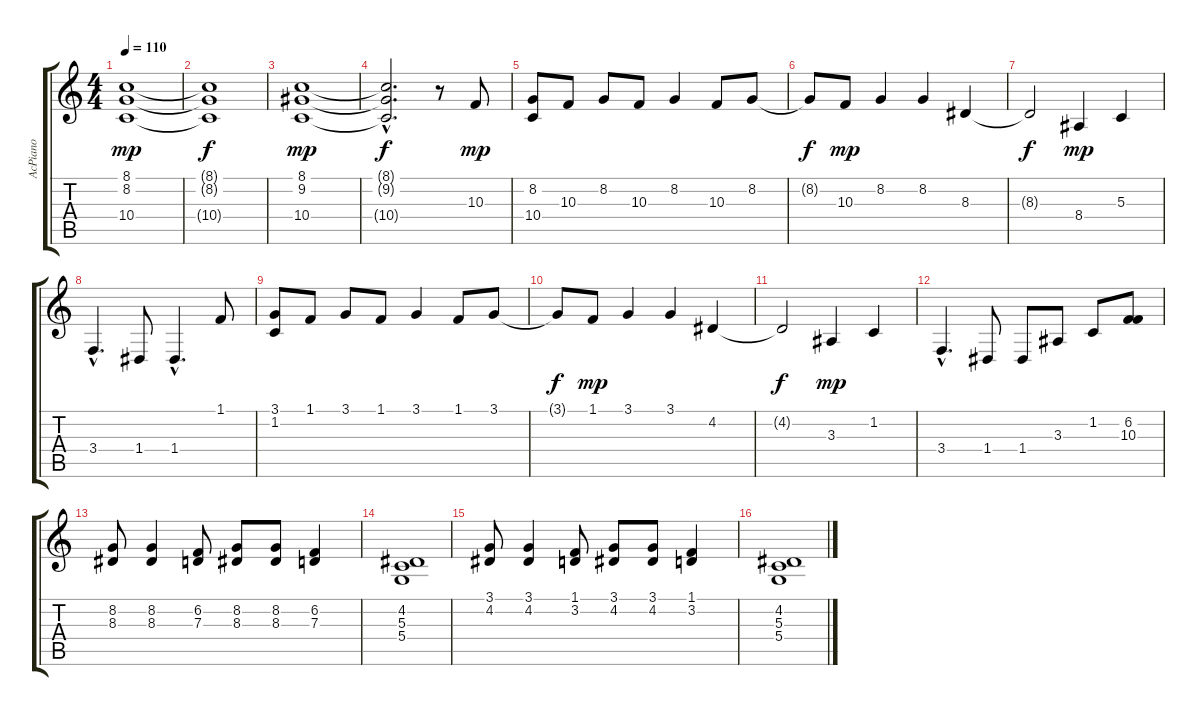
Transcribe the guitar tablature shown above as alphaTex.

\track ("AcPiano" "AcPiano") {instrument synthstrings1}
\staff {score tabs}
\tuning (E4 B3 G3 D3 A2 E2) {hide}
\ts (4 4)
\tempo 110
\clef g2
\ks c
(8.1 8.2 10.4).1{dy mp instrument synthstrings1} |
(8.1{t} 8.2{t} 10.4{t}).1{dy f} |
(8.1 9.2 10.4).1{dy mp} |
(8.1{hac t} 9.2{hac t} 10.4{hac t}).2{d dy f} r.8 10.3.8{dy mp} |
(8.2 10.4).8 10.3.8 8.2.8 10.3.8 8.2.4 10.3.8 8.2.8 |
8.2{t}.8{dy f} 10.3.8{dy mp} 8.2.4 8.2.4 8.3.4 |
8.3{t}.2{dy f} 8.4.4{dy mp} 5.3.4 |
3.4{hac}.4{d} 1.4.8 1.4{hac}.4{d} 1.1.8 |
(3.1 1.2).8 1.1.8 3.1.8 1.1.8 3.1.4 1.1.8 3.1.8 |
3.1{t}.8{dy f} 1.1.8{dy mp} 3.1.4 3.1.4 4.2.4 |
4.2{t}.2{dy f} 3.3.4{dy mp} 1.2.4 |
3.4{hac}.4{d} 1.4.8 1.4.8 3.3.8 1.2.8 (6.2 10.3).8 |
(8.2 8.3).8 (8.2 8.3).4 (6.2 7.3).8 (8.2 8.3).8 (8.2 8.3).8 (6.2 7.3).4 |
(4.2 5.3 5.4).1 |
(3.1 4.2).8 (3.1 4.2).4 (1.1 3.2).8 (3.1 4.2).8 (3.1 4.2).8 (1.1 3.2).4 |
(4.2 5.3 5.4).1
